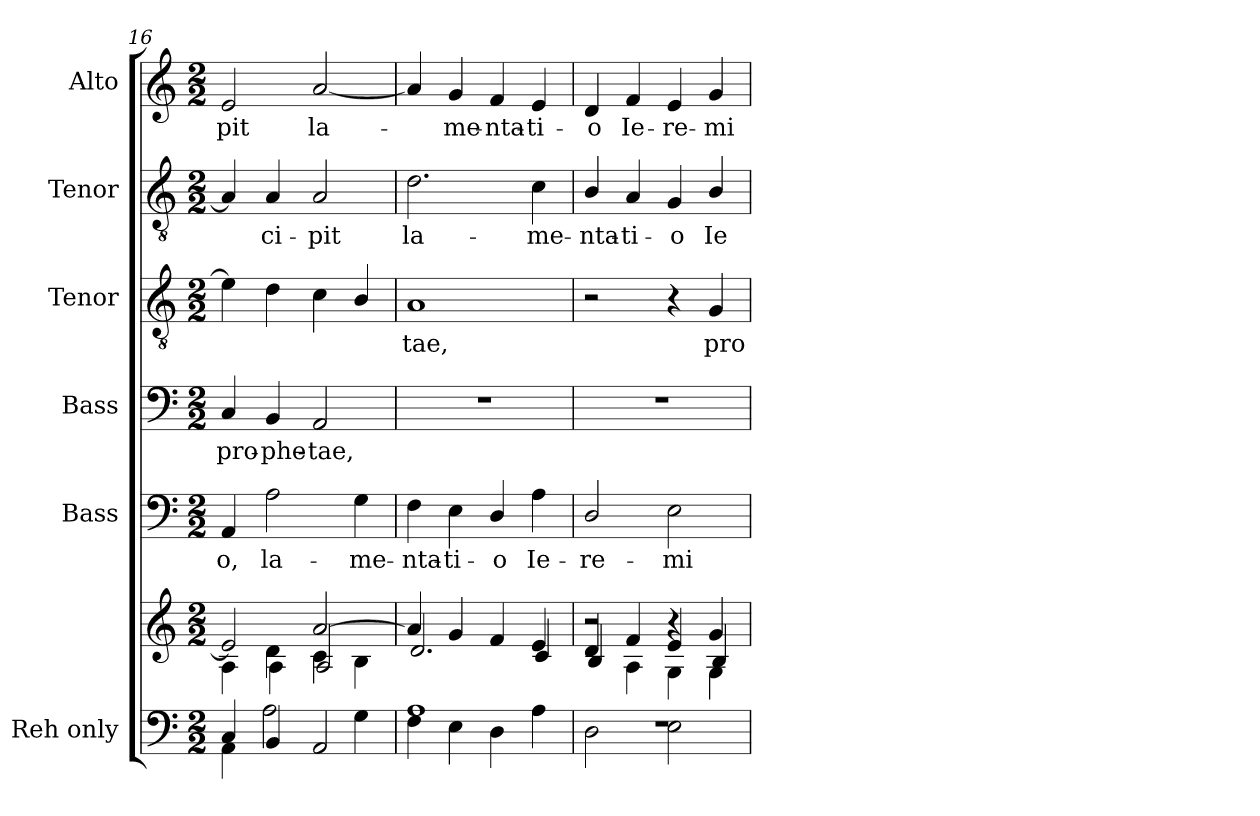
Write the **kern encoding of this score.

**kern	**kern	**kern	**text	**kern	**text	**kern	**text	**kern	**text	**kern	**text
*part6	*part6	*part5	*part5	*part4	*part4	*part3	*part3	*part2	*part2	*part1	*part1
*staff7	*staff6	*staff5	*staff5	*staff4	*staff4	*staff3	*staff3	*staff2	*staff2	*staff1	*staff1
*I"Reh only	*	*I"Bass	*	*I"Bass	*	*I"Tenor	*	*I"Tenor	*	*I"Alto	*
*	*	*I'B.	*	*I'B.	*	*I'T.	*	*I'T.	*	*I'A.	*
*clefF4	*clefG2	*clefF4	*	*clefF4	*	*clefGv2	*	*clefGv2	*	*clefG2	*
*	*	*	*	*	*	*ITrd7c12	*	*ITrd7c12	*	*	*
*k[]	*k[]	*k[]	*	*k[]	*	*k[]	*	*k[]	*	*k[]	*
*C:	*C:	*C:	*	*C:	*	*C:	*	*C:	*	*C:	*
*M2/2	*M2/2	*M2/2	*	*M2/2	*	*M2/2	*	*M2/2	*	*M2/2	*
=16	=16	=16	=16	=16	=16	=16	=16	=16	=16	=16	=16
*^	*^	*	*	*	*	*	*	*	*	*	*
*	*	*	*^	*	*	*	*	*	*	*	*	*	*
!	!	!	!	!	!	!LO:LY:b:color=#000000	!	!	!	!	!	!	!	!
!	!	!	!	!	!	!	!	!LO:LY:b:color=#000000	!	!	!	!	!	!
!	!	!	!	!	!	!	!	!	!	!	!	!	!	!LO:LY:b:color=#000000
4Ci/	4AAi\	2ei/]	4ryy	4Ai\	4AAi/	-o,	4Ci/	pro-	4Ei\]	.	4AAi/]	.	2ei/	-pit
!	!	!	!	!	!	!LO:LY:b:color=#000000	!	!	!	!	!	!	!	!
!	!	!	!	!	!	!	!	!LO:LY:b:color=#000000	!	!	!	!	!	!
!	!	!	!	!	!	!	!	!	!	!	!	!LO:LY:b:color=#000000	!	!
4BBi/	2Ai\	.	4di\	4Ai\	2Ai\	la-	4BBi/	-phe-	4Di\	.	4AAi/	-ci-	.	.
!	!	!	!	!	!	!	!	!LO:LY:b:color=#000000	!	!	!	!	!	!
!	!	!	!	!	!	!	!	!	!	!	!	!LO:LY:b:color=#000000	!	!
!	!	!	!	!	!	!	!	!	!	!	!	!	!	!LO:LY:b:color=#000000
2AAi/	.	[2ai/	4ci\	2Ai/	.	.	2AAi/	-tae,	4Ci\	.	2AAi/	-pit	[2ai/	la-
!	!	!	!	!	!	!LO:LY:b:color=#000000	!	!	!	!	!	!	!	!
.	4Gi\	.	4Bi\	.	4Gi\	-me-	.	.	4BBi/	.	.	.	.	.
*	*	*	*v	*v	*	*	*	*	*	*	*	*	*	*
=17	=17	=17	=17	=17	=17	=17	=17	=17	=17	=17	=17	=17	=17
*	*^	*	*	*	*	*	*	*	*	*	*	*	*
!	!	!	!	!	!	!LO:LY:b:color=#000000	!	!	!	!	!	!	!	!
!	!	!	!	!	!	!	!	!	!	!LO:LY:b:color=#000000	!	!	!	!
!	!	!	!	!	!	!	!	!	!	!	!	!LO:LY:b:color=#000000	!	!
1Ai	1ryy	4Fi\	4ai/]	2.di/	4Fi\	-nta-	1r	.	1AAi	-tae,	2.Di\	la-	4ai/]	.
!	!	!	!	!	!	!LO:LY:b:color=#000000	!	!	!	!	!	!	!	!
!	!	!	!	!	!	!	!	!	!	!	!	!	!	!LO:LY:b:color=#000000
.	.	4Ei\	4gi/	.	4Ei\	-ti-	.	.	.	.	.	.	4gi/	-me-
!	!	!	!	!	!	!LO:LY:b:color=#000000	!	!	!	!	!	!	!	!
!	!	!	!	!	!	!	!	!	!	!	!	!	!	!LO:LY:b:color=#000000
.	.	4Di\	4fi/	.	4Di/	-o	.	.	.	.	.	.	4fi/	-nta-
!	!	!	!	!	!	!LO:LY:b:color=#000000	!	!	!	!	!	!	!	!
!	!	!	!	!	!	!	!	!	!	!	!	!LO:LY:b:color=#000000	!	!
!	!	!	!	!	!	!	!	!	!	!	!	!	!	!LO:LY:b:color=#000000
.	.	4Ai\	4ei/	4ci/	4Ai\	Ie-	.	.	.	.	4Ci\	-me-	4ei/	-ti-
*	*v	*v	*	*	*	*	*	*	*	*	*	*	*	*
=18	=18	=18	=18	=18	=18	=18	=18	=18	=18	=18	=18	=18	=18
*	*	*	*^	*	*	*	*	*	*	*	*	*	*
*	*^	*	*	*	*	*	*	*	*	*	*	*	*	*
!	!	!	!	!	!	!	!LO:LY:b:color=#000000	!	!	!	!	!	!	!	!
*	*v	*v	*	*	*	*	*	*	*	*	*	*	*	*	*
*	*^	*	*	*	*	*	*	*	*	*	*	*	*	*
!	!	!	!	!	!	!	!	!	!	!	!	!	!LO:LY:b:color=#000000	!	!
*	*v	*v	*	*	*	*	*	*	*	*	*	*	*	*	*
*	*^	*	*	*	*	*	*	*	*	*	*	*	*	*
!	!	!	!	!	!	!	!	!	!	!	!	!	!	!	!LO:LY:b:color=#000000
*	*v	*v	*	*	*	*	*	*	*	*	*	*	*	*	*
1r	2Di\	4di/	2r	4Bi/	2Di/	-re-	1r	.	2r	.	4BBi/	-nta-	4di/	-o
!	!	!	!	!	!	!	!	!	!	!	!	!LO:LY:b:color=#000000	!	!
!	!	!	!	!	!	!	!	!	!	!	!	!	!	!LO:LY:b:color=#000000
.	.	4fi/	.	4Ai\	.	.	.	.	.	.	4AAi/	-ti-	4fi/	Ie-
!	!	!	!	!	!	!LO:LY:b:color=#000000	!	!	!	!	!	!	!	!
!	!	!	!	!	!	!	!	!	!	!	!	!LO:LY:b:color=#000000	!	!
!	!	!	!	!	!	!	!	!	!	!	!	!	!	!LO:LY:b:color=#000000
.	2Ei\	4ei/	4r	4Gi\	2Ei\	-mi-	.	.	4r	.	4GGi/	-o	4ei/	-re-
!	!	!	!	!	!	!	!	!	!	!LO:LY:b:color=#000000	!	!	!	!
!	!	!	!	!	!	!	!	!	!	!	!	!LO:LY:b:color=#000000	!	!
!	!	!	!	!	!	!	!	!	!	!	!	!	!	!LO:LY:b:color=#000000
.	.	4gi/	4Gi\	4Bi/	.	.	.	.	4GGi/	pro-	4BBi/	Ie-	4gi/	-mi-
*v	*v	*	*	*	*	*	*	*	*	*	*	*	*	*
*	*v	*v	*v	*	*	*	*	*	*	*	*	*	*
=	=	=	=	=	=	=	=	=	=	=	=
*-	*-	*-	*-	*-	*-	*-	*-	*-	*-	*-	*-
